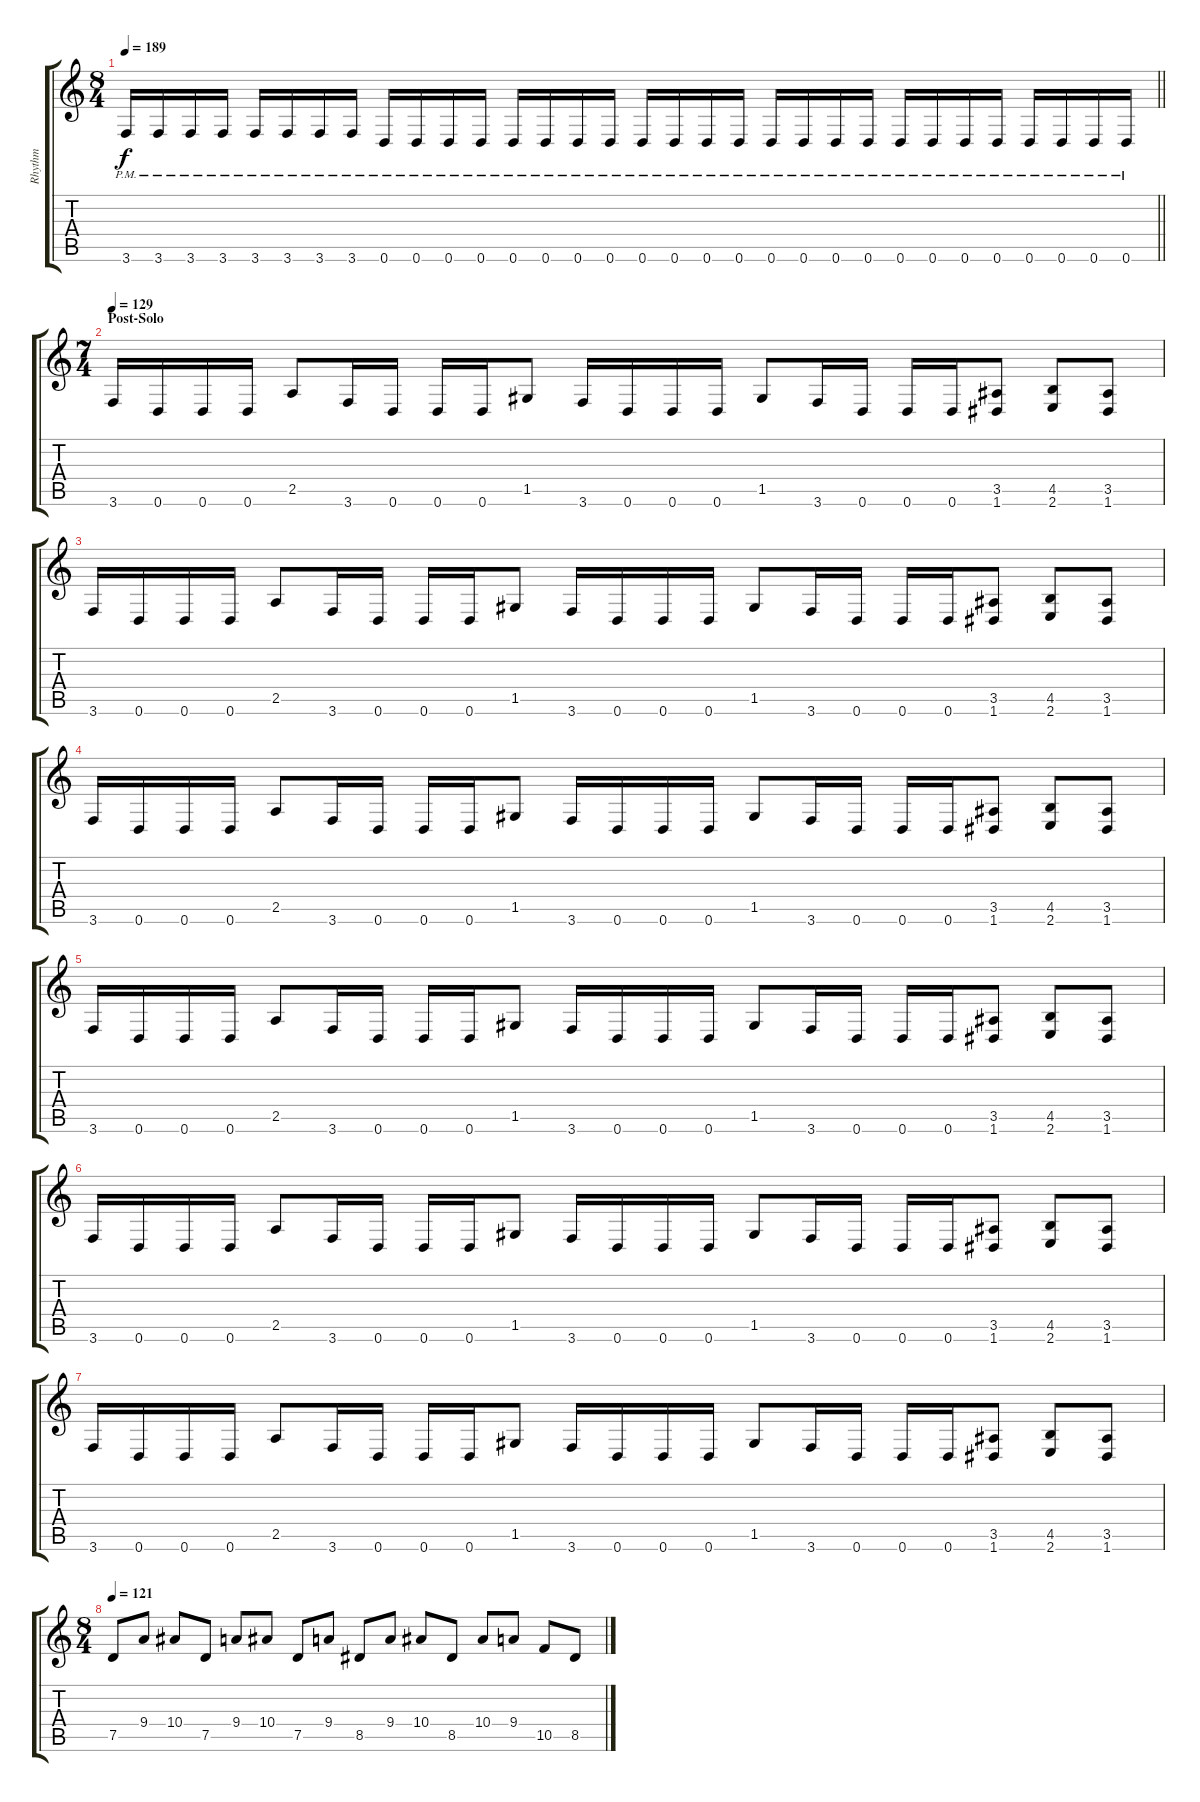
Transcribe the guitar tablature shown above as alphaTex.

\track ("Rhythm" "Rhythm") {instrument distortionguitar}
\staff {score tabs}
\tuning (D4 A3 F3 C3 G2 D2) {hide}
\ts (8 4)
\tempo 189
\clef g2
\barLineRight lightlight
\ks c
3.6{pm}.16{dy f} 3.6{pm}.16 3.6{pm}.16 3.6{pm}.16 3.6{pm}.16 3.6{pm}.16 3.6{pm}.16 3.6{pm}.16 0.6{pm}.16 0.6{pm}.16 0.6{pm}.16 0.6{pm}.16 0.6{pm}.16 0.6{pm}.16 0.6{pm}.16 0.6{pm}.16 0.6{pm}.16 0.6{pm}.16 0.6{pm}.16 0.6{pm}.16 0.6{pm}.16 0.6{pm}.16 0.6{pm}.16 0.6{pm}.16 0.6{pm}.16 0.6{pm}.16 0.6{pm}.16 0.6{pm}.16 0.6{pm}.16 0.6{pm}.16 0.6{pm}.16 0.6{pm}.16 |
\ts (7 4)
\section ("" "Post-Solo")
\tempo 129
3.6.16 0.6.16 0.6.16 0.6.16 2.5.8 3.6.16 0.6.16 0.6.16 0.6.16 1.5.8 3.6.16 0.6.16 0.6.16 0.6.16 1.5.8 3.6.16 0.6.16 0.6.16 0.6.16 (3.5 1.6).8 (4.5 2.6).8 (3.5 1.6).8 |
3.6.16 0.6.16 0.6.16 0.6.16 2.5.8 3.6.16 0.6.16 0.6.16 0.6.16 1.5.8 3.6.16 0.6.16 0.6.16 0.6.16 1.5.8 3.6.16 0.6.16 0.6.16 0.6.16 (3.5 1.6).8 (4.5 2.6).8 (3.5 1.6).8 |
3.6.16 0.6.16 0.6.16 0.6.16 2.5.8 3.6.16 0.6.16 0.6.16 0.6.16 1.5.8 3.6.16 0.6.16 0.6.16 0.6.16 1.5.8 3.6.16 0.6.16 0.6.16 0.6.16 (3.5 1.6).8 (4.5 2.6).8 (3.5 1.6).8 |
3.6.16 0.6.16 0.6.16 0.6.16 2.5.8 3.6.16 0.6.16 0.6.16 0.6.16 1.5.8 3.6.16 0.6.16 0.6.16 0.6.16 1.5.8 3.6.16 0.6.16 0.6.16 0.6.16 (3.5 1.6).8 (4.5 2.6).8 (3.5 1.6).8 |
3.6.16 0.6.16 0.6.16 0.6.16 2.5.8 3.6.16 0.6.16 0.6.16 0.6.16 1.5.8 3.6.16 0.6.16 0.6.16 0.6.16 1.5.8 3.6.16 0.6.16 0.6.16 0.6.16 (3.5 1.6).8 (4.5 2.6).8 (3.5 1.6).8 |
3.6.16 0.6.16 0.6.16 0.6.16 2.5.8 3.6.16 0.6.16 0.6.16 0.6.16 1.5.8 3.6.16 0.6.16 0.6.16 0.6.16 1.5.8 3.6.16 0.6.16 0.6.16 0.6.16 (3.5 1.6).8 (4.5 2.6).8 (3.5 1.6).8 |
\ts (8 4)
\tempo 121
7.5.8 9.4.8 10.4.8 7.5.8 9.4.8 10.4.8 7.5.8 9.4.8 8.5.8 9.4.8 10.4.8 8.5.8 10.4.8 9.4.8 10.5.8 8.5.8
